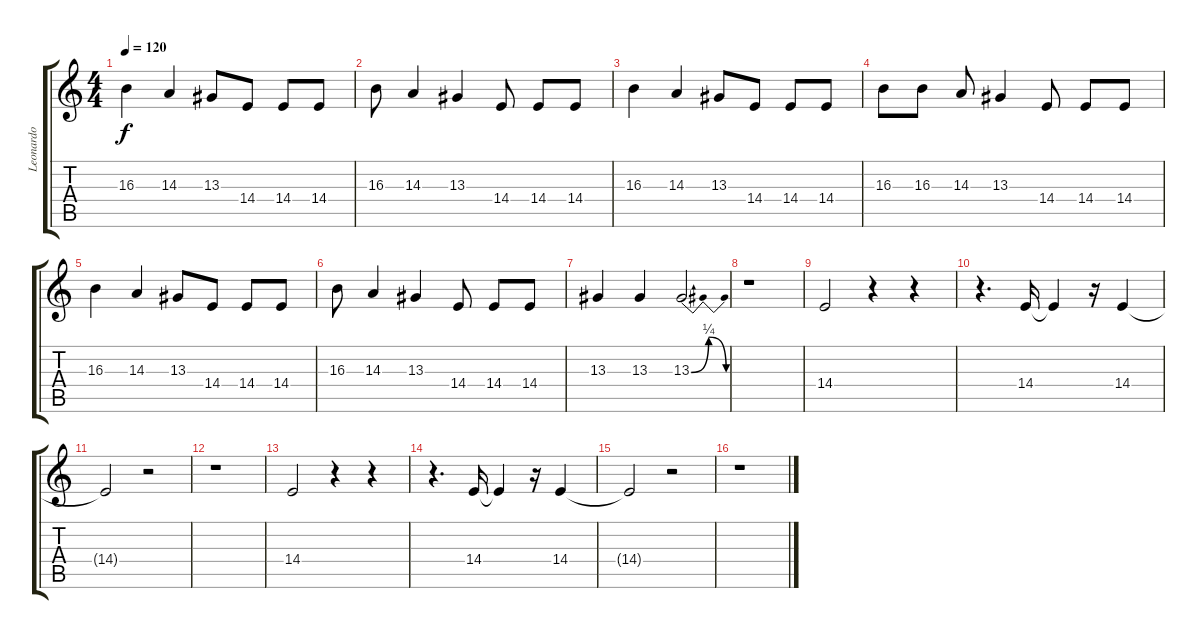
\track ("Leonardo" "Leonardo") {instrument tenorsax}
\staff {score tabs}
\tuning (E4 B3 G3 D3 A2 E2) {hide}
\ts (4 4)
\tempo 120
\clef g2
\ks c
16.3.4{dy f} 14.3.4 13.3.8 14.4.8 14.4.8 14.4.8 |
16.3.8 14.3.4 13.3.4 14.4.8 14.4.8 14.4.8 |
16.3.4 14.3.4 13.3.8 14.4.8 14.4.8 14.4.8 |
16.3.8 16.3.8 14.3.8 13.3.4 14.4.8 14.4.8 14.4.8 |
16.3.4 14.3.4 13.3.8 14.4.8 14.4.8 14.4.8 |
16.3.8 14.3.4 13.3.4 14.4.8 14.4.8 14.4.8 |
13.3.4 13.3.4 13.3{be (bendrelease 0 0 30 1 30 1 60 0)}.2 |
r.1 |
14.4.2{instrument distortionguitar} r.4 r.4 |
r.4{d} 14.4.16 14.4{t}.4 r.16 14.4.4 |
14.4{t}.2 r.2 |
r.1 |
14.4.2 r.4 r.4 |
r.4{d} 14.4.16 14.4{t}.4 r.16 14.4.4 |
14.4{t}.2 r.2 |
r.1
